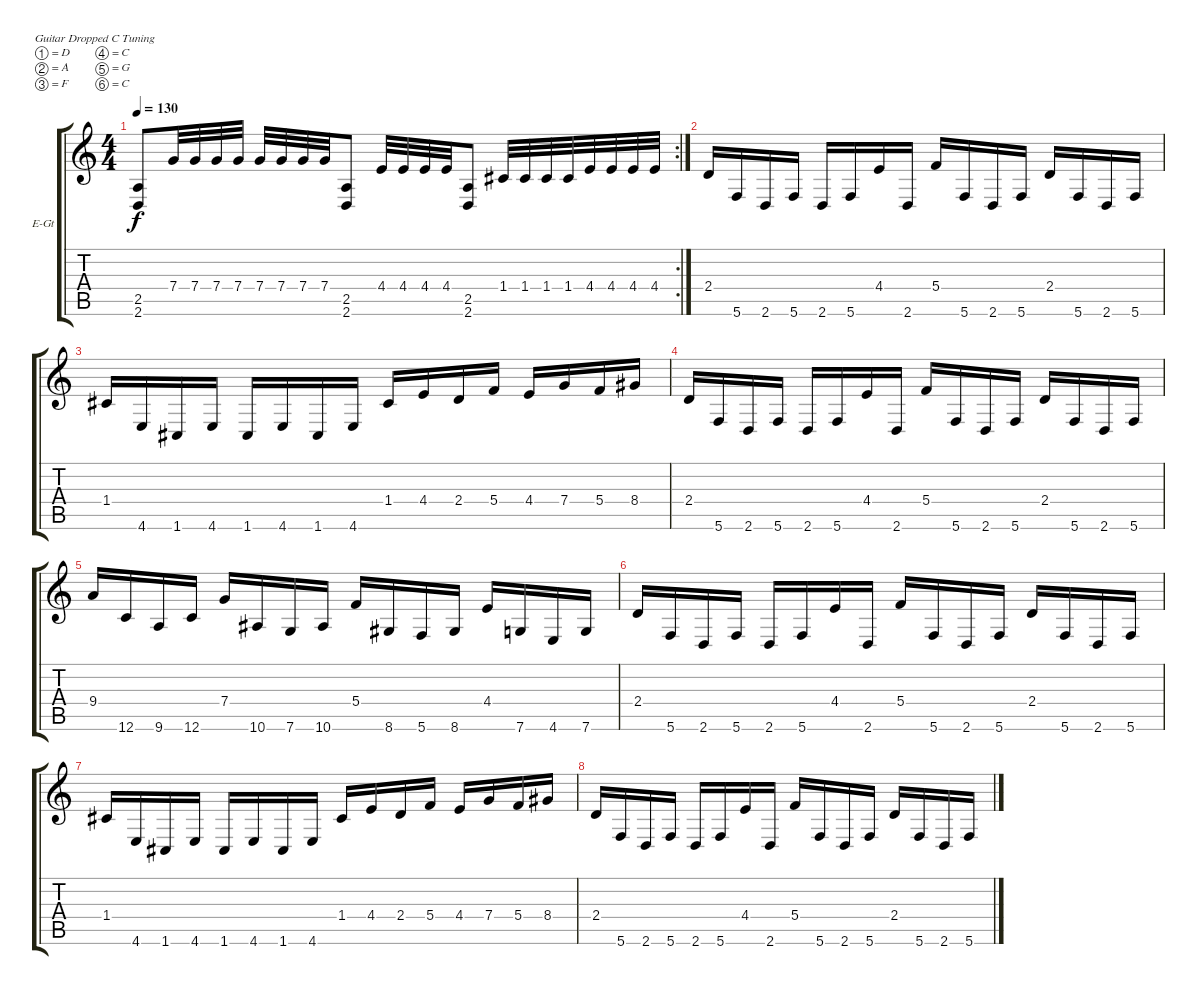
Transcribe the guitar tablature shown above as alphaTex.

\bracketExtendMode groupsimilarinstruments
\firstSystemTrackNameOrientation horizontal
\otherSystemsTrackNameOrientation horizontal
\track ("Traccia 1" "E-Gt") {instrument distortionguitar}
\staff {score tabs}
\tuning (D4 A3 F3 C3 G2 C2)
\rc 2
\ts (4 4)
\tempo 130
\clef g2
\ks c
(2.5 2.6).8{dy f} 7.4.32 7.4.32 7.4.32 7.4.32 7.4.32 7.4.32 7.4.32 7.4.32 (2.5 2.6).8 4.4.32 4.4.32 4.4.32 4.4.32 (2.5 2.6).8 1.4.32 1.4.32 1.4.32 1.4.32 4.4.32 4.4.32 4.4.32 4.4.32 |
2.4.16 5.6.16 2.6.16 5.6.16 2.6.16 5.6.16 4.4.16 2.6.16 5.4.16 5.6.16 2.6.16 5.6.16 2.4.16 5.6.16 2.6.16 5.6.16 |
1.4.16 4.6.16 1.6.16 4.6.16 1.6.16 4.6.16 1.6.16 4.6.16 1.4.16 4.4.16 2.4.16 5.4.16 4.4.16 7.4.16 5.4.16 8.4.16 |
2.4.16 5.6.16 2.6.16 5.6.16 2.6.16 5.6.16 4.4.16 2.6.16 5.4.16 5.6.16 2.6.16 5.6.16 2.4.16 5.6.16 2.6.16 5.6.16 |
9.4.16 12.6.16 9.6.16 12.6.16 7.4.16 10.6.16 7.6.16 10.6.16 5.4.16 8.6.16 5.6.16 8.6.16 4.4.16 7.6.16 4.6.16 7.6.16 |
2.4.16 5.6.16 2.6.16 5.6.16 2.6.16 5.6.16 4.4.16 2.6.16 5.4.16 5.6.16 2.6.16 5.6.16 2.4.16 5.6.16 2.6.16 5.6.16 |
1.4.16 4.6.16 1.6.16 4.6.16 1.6.16 4.6.16 1.6.16 4.6.16 1.4.16 4.4.16 2.4.16 5.4.16 4.4.16 7.4.16 5.4.16 8.4.16 |
2.4.16 5.6.16 2.6.16 5.6.16 2.6.16 5.6.16 4.4.16 2.6.16 5.4.16 5.6.16 2.6.16 5.6.16 2.4.16 5.6.16 2.6.16 5.6.16
